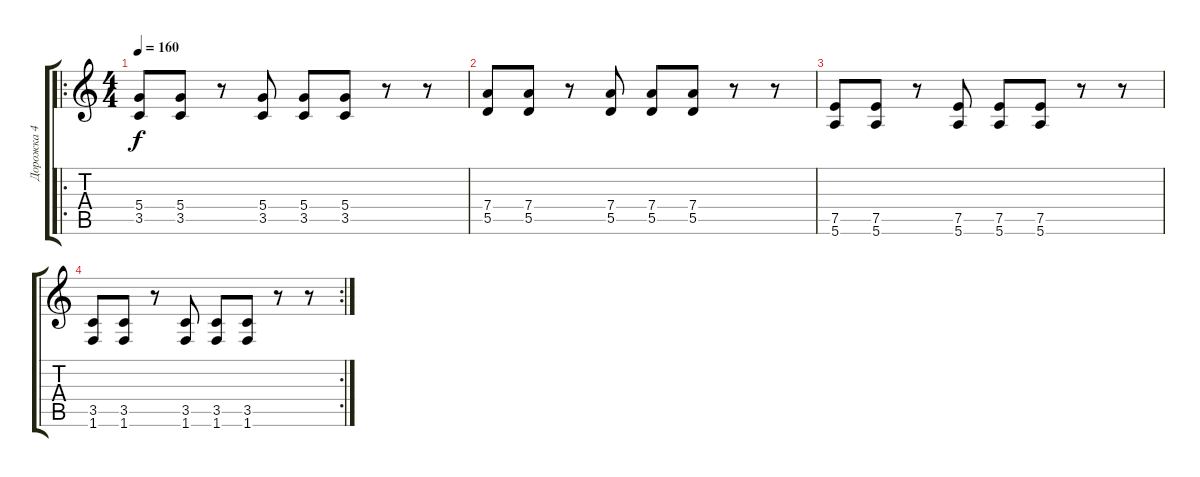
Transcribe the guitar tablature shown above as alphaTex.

\track ("Дорожка 4" "Дорожка 4") {instrument distortionguitar}
\staff {score tabs}
\tuning (E4 B3 G3 D3 A2 E2) {hide}
\ro
\ts (4 4)
\tempo 160
\clef g2
\ks c
(5.4 3.5).8{dy f} (5.4 3.5).8 r.8 (5.4 3.5).8 (5.4 3.5).8 (5.4 3.5).8 r.8 r.8 |
(7.4 5.5).8 (7.4 5.5).8 r.8 (7.4 5.5).8 (7.4 5.5).8 (7.4 5.5).8 r.8 r.8 |
(7.5 5.6).8 (7.5 5.6).8 r.8 (7.5 5.6).8 (7.5 5.6).8 (7.5 5.6).8 r.8 r.8 |
\rc 2
(3.5 1.6).8 (3.5 1.6).8 r.8 (3.5 1.6).8 (3.5 1.6).8 (3.5 1.6).8 r.8 r.8
